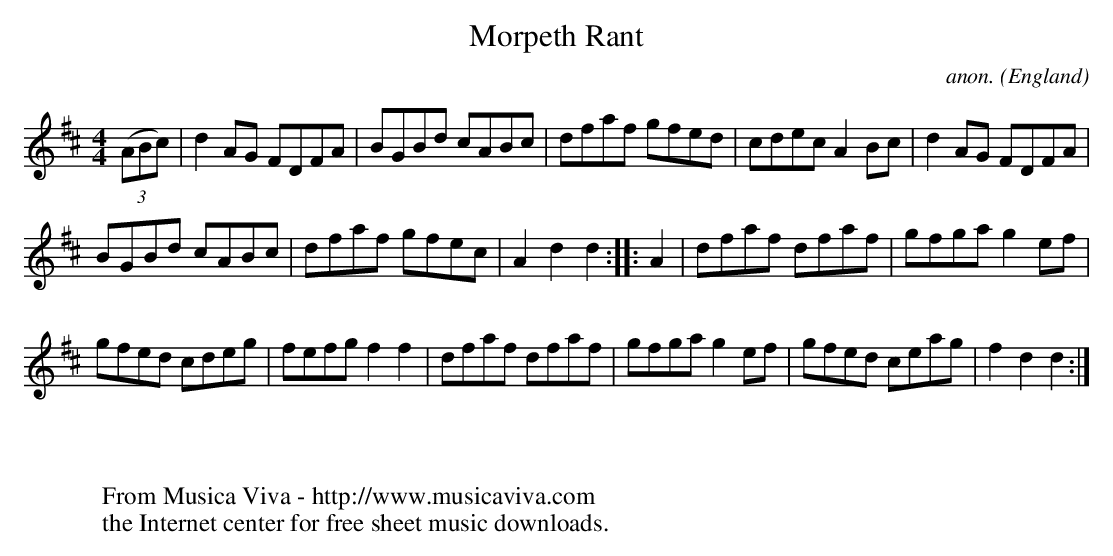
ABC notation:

X:1
T:Morpeth Rant
C:anon.
O:England
M:4/4
L:1/8
K:D
(3(ABc)|d2AG FDFA|BGBd cABc|dfaf gfed|cdecA2Bc|d2AG FDFA|
BGBd cABc|dfaf gfec|A2d2d2::A2|dfaf dfaf|gfga g2ef|
gfed cdeg|fefg f2f2|dfaf dfaf|gfga g2ef|gfed ceag|f2d2d2:|
W:
W:
W:  From Musica Viva - http://www.musicaviva.com
W:  the Internet center for free sheet music downloads.
